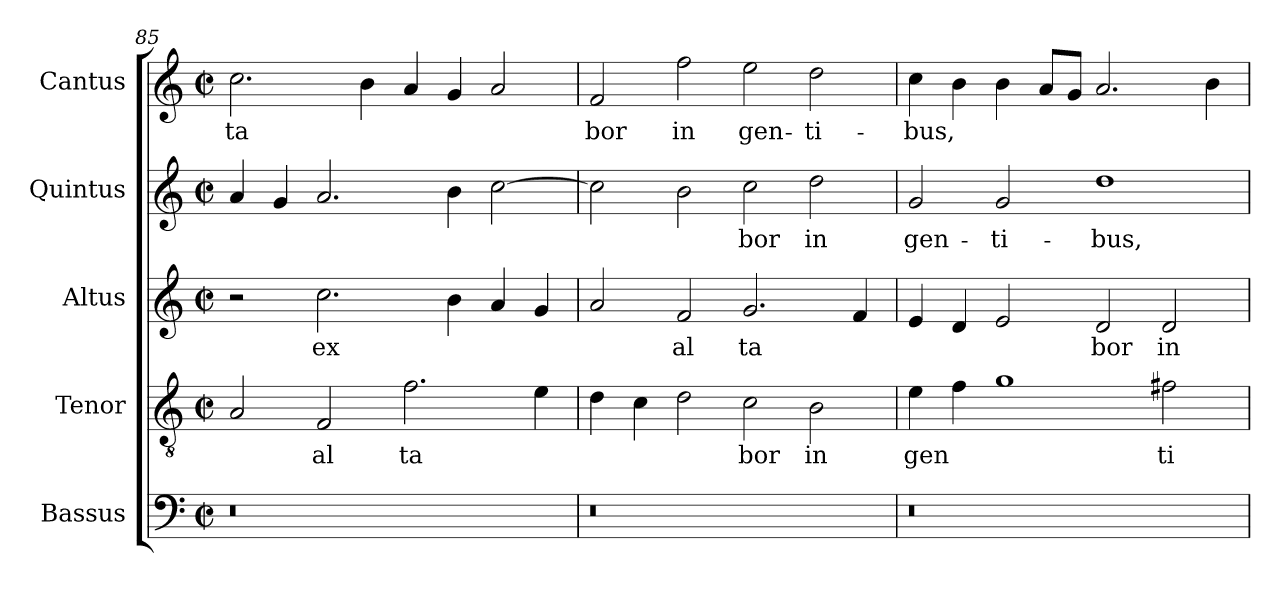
**kern	**kern	**text	**kern	**text	**kern	**text	**kern	**text
*part5	*part4	*part4	*part3	*part3	*part2	*part2	*part1	*part1
*staff5	*staff4	*staff4	*staff3	*staff3	*staff2	*staff2	*staff1	*staff1
*I"Bassus	*I"Tenor	*	*I"Altus	*	*I"Quintus	*	*I"Cantus	*
*clefF4	*clefGv2	*	*clefG2	*	*clefG2	*	*clefG2	*
*M2/2	*M2/2	*	*M2/2	*	*M2/2	*	*M2/2	*
*met(c|)	*met(c|)	*	*met(c|)	*	*met(c|)	*	*met(c|)	*
=85	=85	=85	=85	=85	=85	=85	=85	=85
!	!	!	!	!	!	!	!	!LO:LY:b:cj
0r	2A/	.	2r	.	4a/	.	2.cc\	ta
.	.	.	.	.	4g/	.	.	.
!	!	!LO:LY:b:cj	!	!LO:LY:b:cj	!	!	!	!
.	2F/	al	2.cc\	ex	2.a/	.	.	.
.	.	.	.	.	.	.	4b\	.
!	!	!LO:LY:b:cj	!	!	!	!	!	!
.	2.f\	ta	.	.	.	.	4a/	.
.	.	.	4b\	.	4b\	.	4g/	.
.	.	.	4a/	.	[<2cc\	.	2a/	.
.	4e\	.	4g/	.	.	.	.	.
!!LO:LB:g=z
=86	=86	=86	=86	=86	=86	=86	=86	=86
!	!	!	!	!	!	!	!	!LO:LY:b:cj
0r	4d\	.	2a/	.	2cc\]	.	2f/	bor
.	4c\	.	.	.	.	.	.	.
!	!	!	!	!LO:LY:b:cj	!	!	!	!LO:LY:b:cj
.	2d\	.	2f/	al	2b\	.	2ff\	in
!	!	!LO:LY:b:cj	!	!LO:LY:b:cj	!	!LO:LY:b:cj	!	!LO:LY:b:cj
.	2c\	bor	2.g/	ta	2cc\	bor	2ee\	gen-
!	!	!LO:LY:b:cj	!	!	!	!LO:LY:b:cj	!	!LO:LY:b:cj
.	2B\	in	.	.	2dd\	in	2dd\	-ti-
.	.	.	4f/	.	.	.	.	.
=87	=87	=87	=87	=87	=87	=87	=87	=87
!	!	!LO:LY:b	!	!	!	!LO:LY:b:cj	!	!LO:LY:b
0r	4e\	gen	4e/	.	2g/	gen-	4cc\	-bus,
.	4f\	.	4d/	.	.	.	4b\	.
!	!	!	!	!	!	!LO:LY:b:cj	!	!
.	1g	.	2e/	.	2g/	-ti-	4b\	.
.	.	.	.	.	.	.	8a/L	.
.	.	.	.	.	.	.	8g/J	.
!	!	!	!	!LO:LY:b:cj	!	!LO:LY:b:cj	!	!
.	.	.	2d/	bor	1dd	-bus,	2.a/	.
!	!	!LO:LY:b:cj	!	!LO:LY:b:cj	!	!	!	!
.	2f#\	ti	2d/	in	.	.	.	.
.	.	.	.	.	.	.	4b\	.
=	=	=	=	=	=	=	=	=
*-	*-	*-	*-	*-	*-	*-	*-	*-
